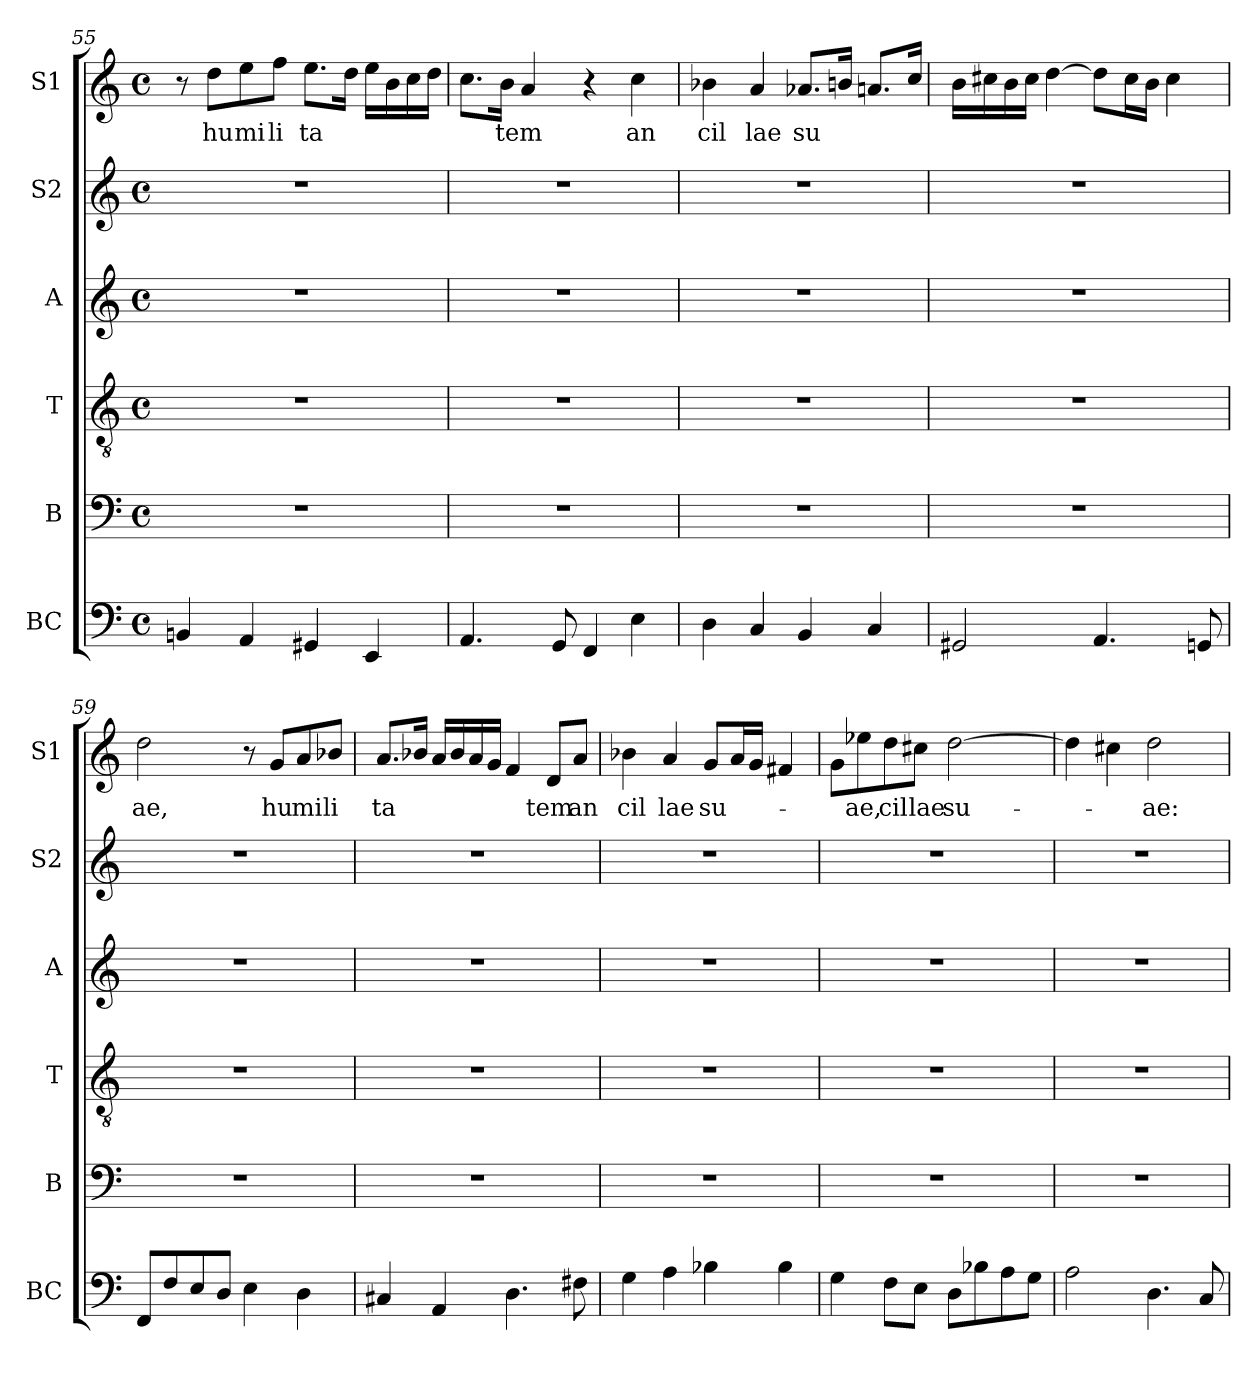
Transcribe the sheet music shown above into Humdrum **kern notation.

**kern	**kern	**kern	**kern	**kern	**kern	**text
*part6	*part5	*part4	*part3	*part2	*part1	*part1
*staff6	*staff5	*staff4	*staff3	*staff2	*staff1	*staff1
*I"BC	*I"B	*I"T	*I"A	*I"S2	*I"S1	*
*I'BC	*I'B	*I'T	*I'A	*I'S2	*I'S1	*
*clefF4	*clefF4	*clefGv2	*clefG2	*clefG2	*clefG2	*
*k[]	*k[]	*k[]	*k[]	*k[]	*k[]	*
*M4/4	*M4/4	*M4/4	*M4/4	*M4/4	*M4/4	*
*met(c)	*met(c)	*met(c)	*met(c)	*met(c)	*met(c)	*
=55	=55	=55	=55	=55	=55	=55
4BBn/	1r	1r	1r	1r	8r	.
!	!	!	!	!	!	!LO:LY:b
.	.	.	.	.	8dd\L	hu
!	!	!	!	!	!	!LO:LY:b
4AA/	.	.	.	.	8ee\	mi
!	!	!	!	!	!	!LO:LY:b
.	.	.	.	.	8ff\J	li
!	!	!	!	!	!	!LO:LY:b
4GG#X/	.	.	.	.	8.ee\L	ta
.	.	.	.	.	16dd\Jk	.
4EE/	.	.	.	.	16ee\LL	.
.	.	.	.	.	16b\	.
.	.	.	.	.	16cc\	.
.	.	.	.	.	16dd\JJ	.
=56	=56	=56	=56	=56	=56	=56
4.AA/	1r	1r	1r	1r	8.cc\L	.
!	!	!	!	!	!	!LO:LY:b
.	.	.	.	.	16b\Jk	tem
.	.	.	.	.	4a/	.
8GG/	.	.	.	.	.	.
4FF/	.	.	.	.	4r	.
!	!	!	!	!	!	!LO:LY:b
4E\	.	.	.	.	4cc\	an
!!LO:LB:g=z
=57	=57	=57	=57	=57	=57	=57
!	!	!	!	!	!	!LO:LY:b
4D\	1r	1r	1r	1r	4b-X\	cil
!	!	!	!	!	!	!LO:LY:b
4C/	.	.	.	.	4a/	lae
!	!	!	!	!	!	!LO:LY:b
4BB/	.	.	.	.	8.a-X/L	su
.	.	.	.	.	16bn/Jk	.
4C/	.	.	.	.	8.an/L	.
.	.	.	.	.	16cc/Jk	.
=58	=58	=58	=58	=58	=58	=58
2GG#X/	1r	1r	1r	1r	16b\LL	.
.	.	.	.	.	16cc#X\	.
.	.	.	.	.	16b\	.
.	.	.	.	.	16cc#\JJ	.
.	.	.	.	.	[4dd\	.
4.AA/	.	.	.	.	8dd\L]	.
.	.	.	.	.	16cc#\L	.
.	.	.	.	.	16b\JJ	.
.	.	.	.	.	4cc#\	.
8GGn/	.	.	.	.	.	.
=59	=59	=59	=59	=59	=59	=59
!	!	!	!	!	!	!LO:LY:b
8FF/L	1r	1r	1r	1r	2dd\	ae,
8F/	.	.	.	.	.	.
8E/	.	.	.	.	.	.
8D/J	.	.	.	.	.	.
4E\	.	.	.	.	8r	.
!	!	!	!	!	!	!LO:LY:b
.	.	.	.	.	8g/L	hu
!	!	!	!	!	!	!LO:LY:b
4D\	.	.	.	.	8a/	mi
!	!	!	!	!	!	!LO:LY:b
.	.	.	.	.	8b-X/J	li
=60	=60	=60	=60	=60	=60	=60
!	!	!	!	!	!	!LO:LY:b
4C#X/	1r	1r	1r	1r	8.a/L	ta
.	.	.	.	.	16b-X/Jk	.
4AA/	.	.	.	.	16a/LL	.
.	.	.	.	.	16b-/	.
.	.	.	.	.	16a/	.
.	.	.	.	.	16g/JJ	.
4.D\	.	.	.	.	4f/	.
!	!	!	!	!	!	!LO:LY:b
.	.	.	.	.	8d/L	tem
!	!	!	!	!	!	!LO:LY:b
8F#X\	.	.	.	.	8a/J	an
=61	=61	=61	=61	=61	=61	=61
!	!	!	!	!	!	!LO:LY:b
4G\	1r	1r	1r	1r	4b-X\	cil
!	!	!	!	!	!	!LO:LY:b
4A\	.	.	.	.	4a/	-lae
!	!	!	!	!	!	!LO:LY:b
4B-X\	.	.	.	.	8g/L	su-
.	.	.	.	.	16a/L	.
.	.	.	.	.	16g/JJ	.
4B-\	.	.	.	.	4f#X/	.
!!LO:PB:g=z
=62	=62	=62	=62	=62	=62	=62
4G\	1r	1r	1r	1r	8g\L	.
!	!	!	!	!	!	!LO:LY:b
.	.	.	.	.	8ee-X\	-ae,
!	!	!	!	!	!	!LO:LY:b
8F\L	.	.	.	.	8dd\	cil
!	!	!	!	!	!	!LO:LY:b
8E\J	.	.	.	.	8cc#X\J	-lae
!	!	!	!	!	!	!LO:LY:b
8D\L	.	.	.	.	[2dd\	su-
8B-X\	.	.	.	.	.	.
8A\	.	.	.	.	.	.
8G\J	.	.	.	.	.	.
=63	=63	=63	=63	=63	=63	=63
2A\	1r	1r	1r	1r	4dd\]	.
.	.	.	.	.	4cc#X\	.
!	!	!	!	!	!	!LO:LY:b
4.D\	.	.	.	.	2dd\	ae:
8C/	.	.	.	.	.	.
=	=	=	=	=	=	=
*-	*-	*-	*-	*-	*-	*-
